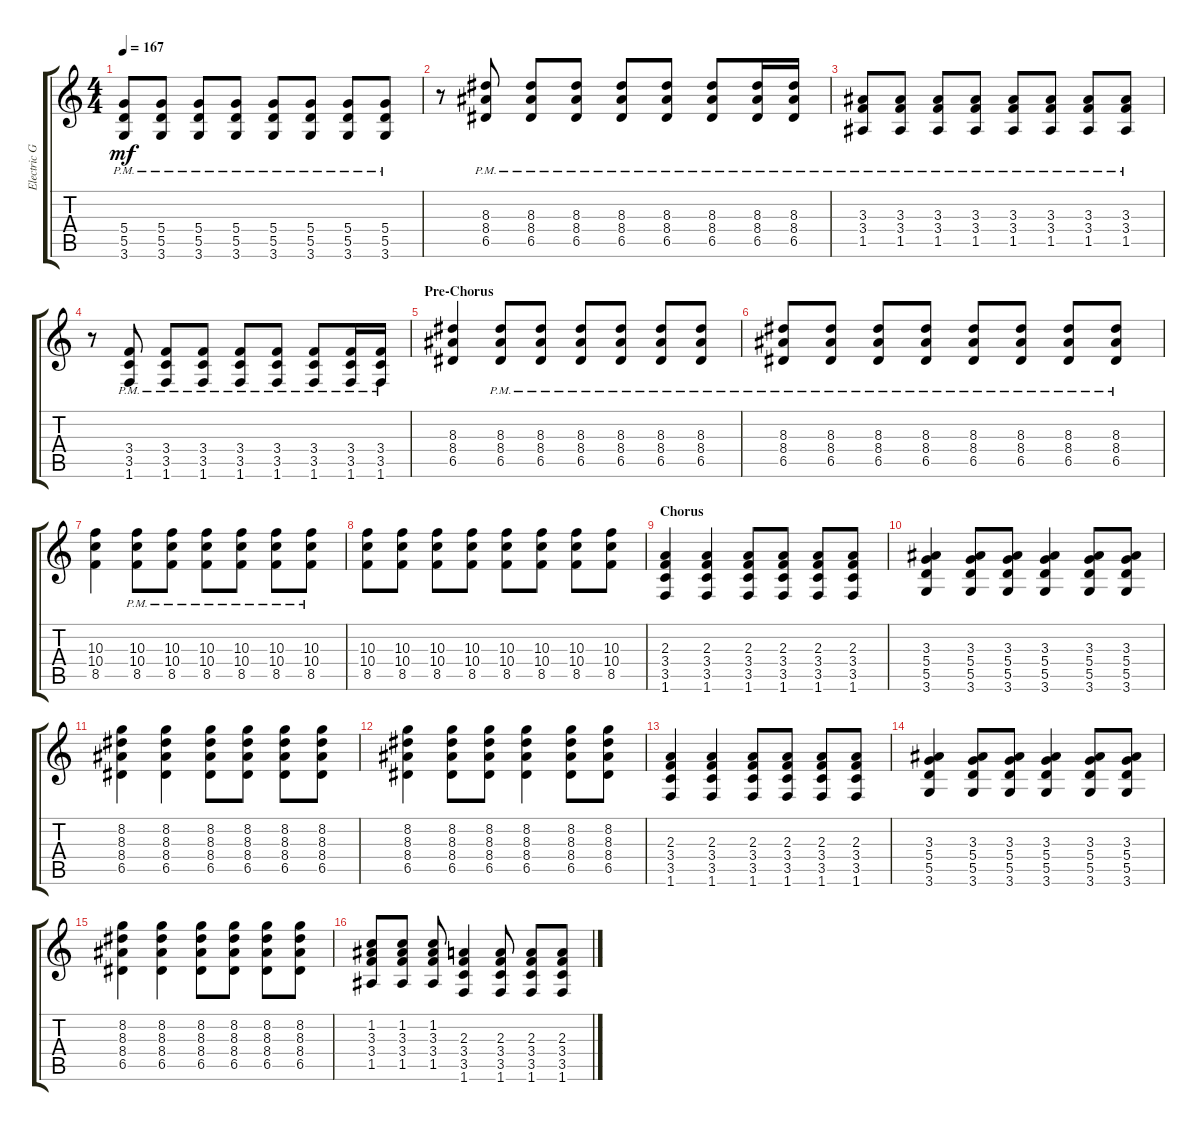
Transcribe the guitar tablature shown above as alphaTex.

\track ("Electric Guitar" "Electric G") {instrument overdrivenguitar}
\staff {score tabs}
\tuning (E4 B3 G3 D3 A2 E2) {hide}
\ts (4 4)
\tempo 167
\clef g2
\ks c
(5.4{pm} 5.5{pm} 3.6{pm}).8{dy mf} (5.4{pm} 5.5{pm} 3.6{pm}).8 (5.4{pm} 5.5{pm} 3.6{pm}).8 (5.4{pm} 5.5{pm} 3.6{pm}).8 (5.4{pm} 5.5{pm} 3.6{pm}).8 (5.4{pm} 5.5{pm} 3.6{pm}).8 (5.4{pm} 5.5{pm} 3.6{pm}).8 (5.4{pm} 5.5{pm} 3.6{pm}).8 |
r.8 (8.3{pm} 8.4{pm} 6.5{pm}).8 (8.3{pm} 8.4{pm} 6.5{pm}).8 (8.3{pm} 8.4{pm} 6.5{pm}).8 (8.3{pm} 8.4{pm} 6.5{pm}).8 (8.3{pm} 8.4{pm} 6.5{pm}).8 (8.3{pm} 8.4{pm} 6.5{pm}).8 (8.3{pm} 8.4{pm} 6.5{pm}).16 (8.3{pm} 8.4{pm} 6.5{pm}).16 |
(3.3{pm} 3.4{pm} 1.5{pm}).8 (3.3{pm} 3.4{pm} 1.5{pm}).8 (3.3{pm} 3.4{pm} 1.5{pm}).8 (3.3{pm} 3.4{pm} 1.5{pm}).8 (3.3{pm} 3.4{pm} 1.5{pm}).8 (3.3{pm} 3.4{pm} 1.5{pm}).8 (3.3{pm} 3.4{pm} 1.5{pm}).8 (3.3{pm} 3.4{pm} 1.5{pm}).8 |
r.8 (3.4{pm} 3.5{pm} 1.6{pm}).8 (3.4{pm} 3.5{pm} 1.6{pm}).8 (3.4{pm} 3.5{pm} 1.6{pm}).8 (3.4{pm} 3.5{pm} 1.6{pm}).8 (3.4{pm} 3.5{pm} 1.6{pm}).8 (3.4{pm} 3.5{pm} 1.6{pm}).8 (3.4{pm} 3.5{pm} 1.6{pm}).16 (3.4{pm} 3.5{pm} 1.6{pm}).16 |
\section ("" "Pre-Chorus")
(8.3 8.4 6.5).4 (8.3{pm} 8.4{pm} 6.5{pm}).8 (8.3{pm} 8.4{pm} 6.5{pm}).8 (8.3{pm} 8.4{pm} 6.5{pm}).8 (8.3{pm} 8.4{pm} 6.5{pm}).8 (8.3{pm} 8.4{pm} 6.5{pm}).8 (8.3{pm} 8.4{pm} 6.5{pm}).8 |
(8.3{pm} 8.4{pm} 6.5{pm}).8 (8.3{pm} 8.4{pm} 6.5{pm}).8 (8.3{pm} 8.4{pm} 6.5{pm}).8 (8.3{pm} 8.4{pm} 6.5{pm}).8 (8.3{pm} 8.4{pm} 6.5{pm}).8 (8.3{pm} 8.4{pm} 6.5{pm}).8 (8.3{pm} 8.4{pm} 6.5{pm}).8 (8.3{pm} 8.4{pm} 6.5{pm}).8 |
(10.3 10.4 8.5).4 (10.3{pm} 10.4{pm} 8.5{pm}).8 (10.3{pm} 10.4{pm} 8.5{pm}).8 (10.3{pm} 10.4{pm} 8.5{pm}).8 (10.3{pm} 10.4{pm} 8.5{pm}).8 (10.3{pm} 10.4{pm} 8.5{pm}).8 (10.3{pm} 10.4{pm} 8.5{pm}).8 |
(10.3 10.4 8.5).8 (10.3 10.4 8.5).8 (10.3 10.4 8.5).8 (10.3 10.4 8.5).8 (10.3 10.4 8.5).8 (10.3 10.4 8.5).8 (10.3 10.4 8.5).8 (10.3 10.4 8.5).8 |
\section ("" "Chorus")
(2.3 3.4 3.5 1.6).4 (2.3 3.4 3.5 1.6).4 (2.3 3.4 3.5 1.6).8 (2.3 3.4 3.5 1.6).8 (2.3 3.4 3.5 1.6).8 (2.3 3.4 3.5 1.6).8 |
(3.3 5.4 5.5 3.6).4 (3.3 5.4 5.5 3.6).8 (3.3 5.4 5.5 3.6).8 (3.3 5.4 5.5 3.6).4 (3.3 5.4 5.5 3.6).8 (3.3 5.4 5.5 3.6).8 |
(8.2 8.3 8.4 6.5).4 (8.2 8.3 8.4 6.5).4 (8.2 8.3 8.4 6.5).8 (8.2 8.3 8.4 6.5).8 (8.2 8.3 8.4 6.5).8 (8.2 8.3 8.4 6.5).8 |
(8.2 8.3 8.4 6.5).4 (8.2 8.3 8.4 6.5).8 (8.2 8.3 8.4 6.5).8 (8.2 8.3 8.4 6.5).4 (8.2 8.3 8.4 6.5).8 (8.2 8.3 8.4 6.5).8 |
(2.3 3.4 3.5 1.6).4 (2.3 3.4 3.5 1.6).4 (2.3 3.4 3.5 1.6).8 (2.3 3.4 3.5 1.6).8 (2.3 3.4 3.5 1.6).8 (2.3 3.4 3.5 1.6).8 |
(3.3 5.4 5.5 3.6).4 (3.3 5.4 5.5 3.6).8 (3.3 5.4 5.5 3.6).8 (3.3 5.4 5.5 3.6).4 (3.3 5.4 5.5 3.6).8 (3.3 5.4 5.5 3.6).8 |
(8.2 8.3 8.4 6.5).4 (8.2 8.3 8.4 6.5).4 (8.2 8.3 8.4 6.5).8 (8.2 8.3 8.4 6.5).8 (8.2 8.3 8.4 6.5).8 (8.2 8.3 8.4 6.5).8 |
(1.2 3.3 3.4 1.5).8 (1.2 3.3 3.4 1.5).8 (1.2 3.3 3.4 1.5).8 (2.3 3.4 3.5 1.6).4 (2.3 3.4 3.5 1.6).8 (2.3 3.4 3.5 1.6).8 (2.3 3.4 3.5 1.6).8
